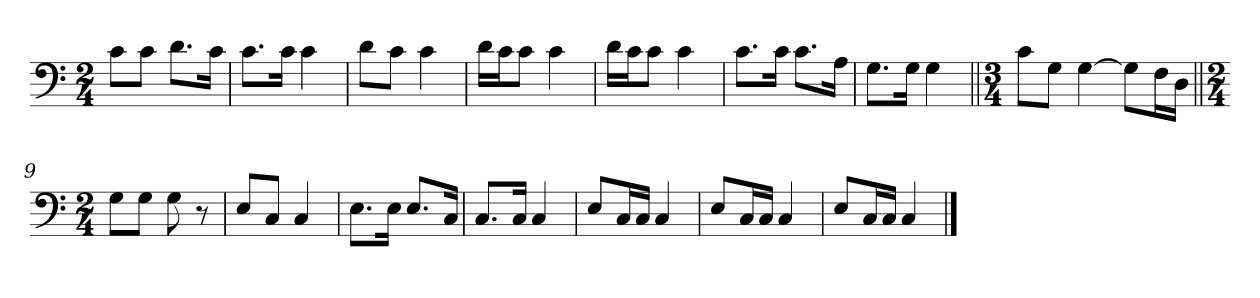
**kern
*part1
*staff1
*clefF4
*k[]
*M2/4
=1
8c\L
8c\J
8.d\L
16c\Jk
=2
8.c\L
16c\Jk
4c\
=3
8d\L
8c\J
4c\
=4
16d\LL
16c\J
8c\J
4c\
=5
16d\LL
16c\J
8c\J
4c\
=6
8.c\L
16c\Jk
8.c\L
16A\Jk
=7
8.G\L
16G\Jk
4G\
=8||
*M3/4
8c\L
8G\J
[4G\
8G\L]
16F\L
16D\JJ
=9||
*M2/4
8G\L
8G\J
8G\
8r
=10
8E/L
8C/J
4C/
=11
8.E\L
16E\Jk
8.E/L
16C/Jk
=12
8.C/L
16C/Jk
4C/
=13
8E/L
16C/L
16C/JJ
4C/
=14
8E/L
16C/L
16C/JJ
4C/
=15
8E/L
16C/L
16C/JJ
4C/
==
*-
